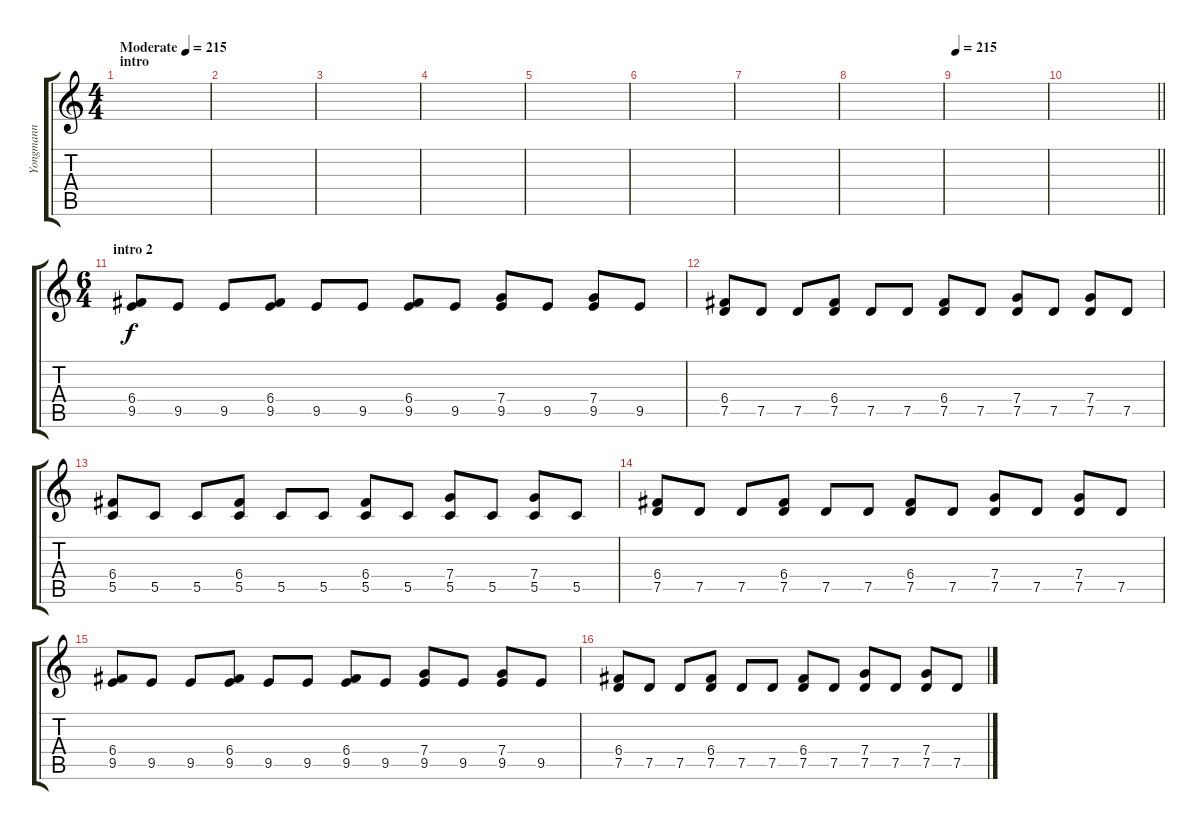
\track ("Yongmann" "Yongmann") {instrument distortionguitar}
\staff {score tabs}
\tuning (D4 A3 F3 C3 G2 C2) {hide}
\ts (4 4)
\section ("" "intro")
\tempo (215 "Moderate")
\tempo 107
\tempo (215 "Moderate")
\clef g2
\ks c
|
|
|
|
|
|
|
|
\tempo 215
|
\barLineRight lightlight
|
\ts (6 4)
\section ("" "intro 2")
(6.4 9.5).8 9.5.8 9.5.8 (6.4 9.5).8 9.5.8 9.5.8 (6.4 9.5).8 9.5.8 (7.4 9.5).8 9.5.8 (7.4 9.5).8 9.5.8 |
(6.4 7.5).8 7.5.8 7.5.8 (6.4 7.5).8 7.5.8 7.5.8 (6.4 7.5).8 7.5.8 (7.4 7.5).8 7.5.8 (7.4 7.5).8 7.5.8 |
(6.4 5.5).8 5.5.8 5.5.8 (6.4 5.5).8 5.5.8 5.5.8 (6.4 5.5).8 5.5.8 (7.4 5.5).8 5.5.8 (7.4 5.5).8 5.5.8 |
(6.4 7.5).8 7.5.8 7.5.8 (6.4 7.5).8 7.5.8 7.5.8 (6.4 7.5).8 7.5.8 (7.4 7.5).8 7.5.8 (7.4 7.5).8 7.5.8 |
(6.4 9.5).8 9.5.8 9.5.8 (6.4 9.5).8 9.5.8 9.5.8 (6.4 9.5).8 9.5.8 (7.4 9.5).8 9.5.8 (7.4 9.5).8 9.5.8 |
(6.4 7.5).8 7.5.8 7.5.8 (6.4 7.5).8 7.5.8 7.5.8 (6.4 7.5).8 7.5.8 (7.4 7.5).8 7.5.8 (7.4 7.5).8 7.5.8
